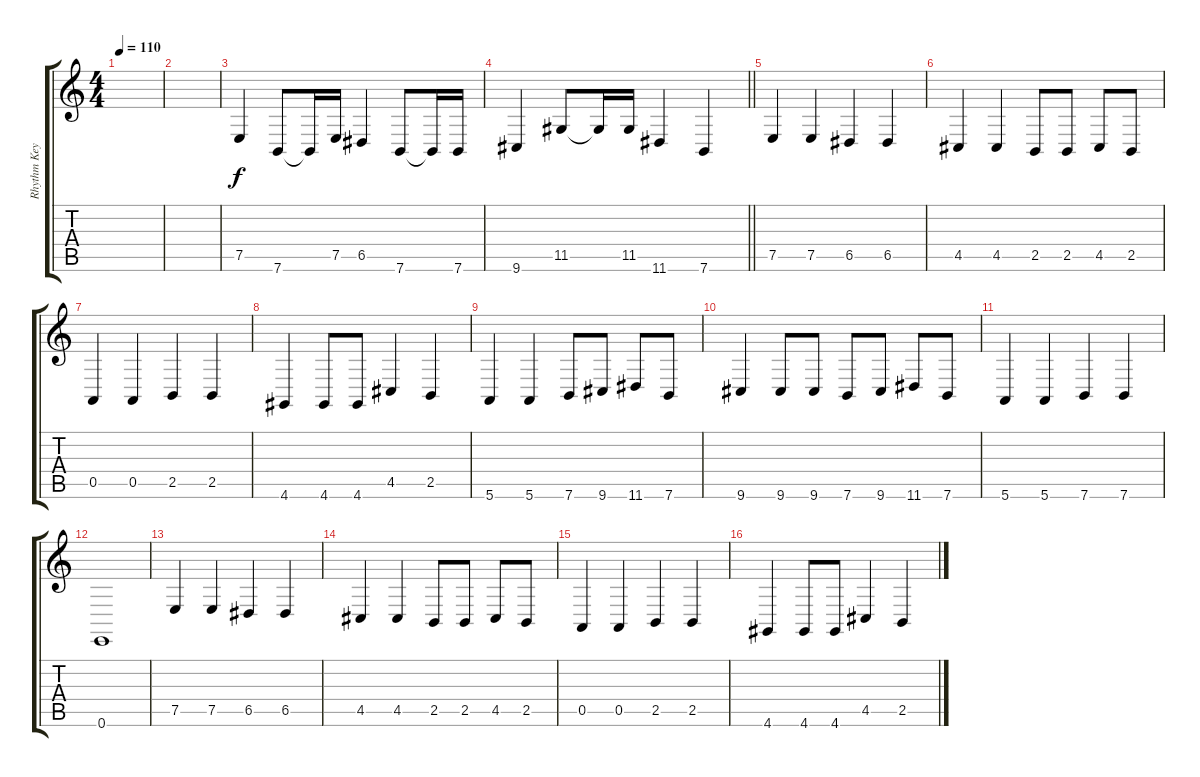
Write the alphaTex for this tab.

\track ("Rhythm Keyboard" "Rhythm Key") {instrument acousticgrandpiano}
\staff {score tabs}
\tuning (E4 B3 G3 D3 A2 E2) {hide}
\ts (4 4)
\tempo 110
\clef g2
\ks c
|
|
7.5.4 7.6.8 7.6{t}.16 7.5.16 6.5.4 7.6.8 7.6{t}.16 7.6.16 |
\barLineRight lightlight
9.6.4 11.5.8 11.5{t}.16 11.5.16 11.6.4 7.6.4 |
7.5.4 7.5.4 6.5.4 6.5.4 |
4.5.4 4.5.4 2.5.8 2.5.8 4.5.8 2.5.8 |
0.5.4 0.5.4 2.5.4 2.5.4 |
4.6.4 4.6.8 4.6.8 4.5.4 2.5.4 |
5.6.4 5.6.4 7.6.8 9.6.8 11.6.8 7.6.8 |
9.6.4 9.6.8 9.6.8 7.6.8 9.6.8 11.6.8 7.6.8 |
5.6.4 5.6.4 7.6.4 7.6.4 |
0.6.1 |
7.5.4 7.5.4 6.5.4 6.5.4 |
4.5.4 4.5.4 2.5.8 2.5.8 4.5.8 2.5.8 |
0.5.4 0.5.4 2.5.4 2.5.4 |
4.6.4 4.6.8 4.6.8 4.5.4 2.5.4
